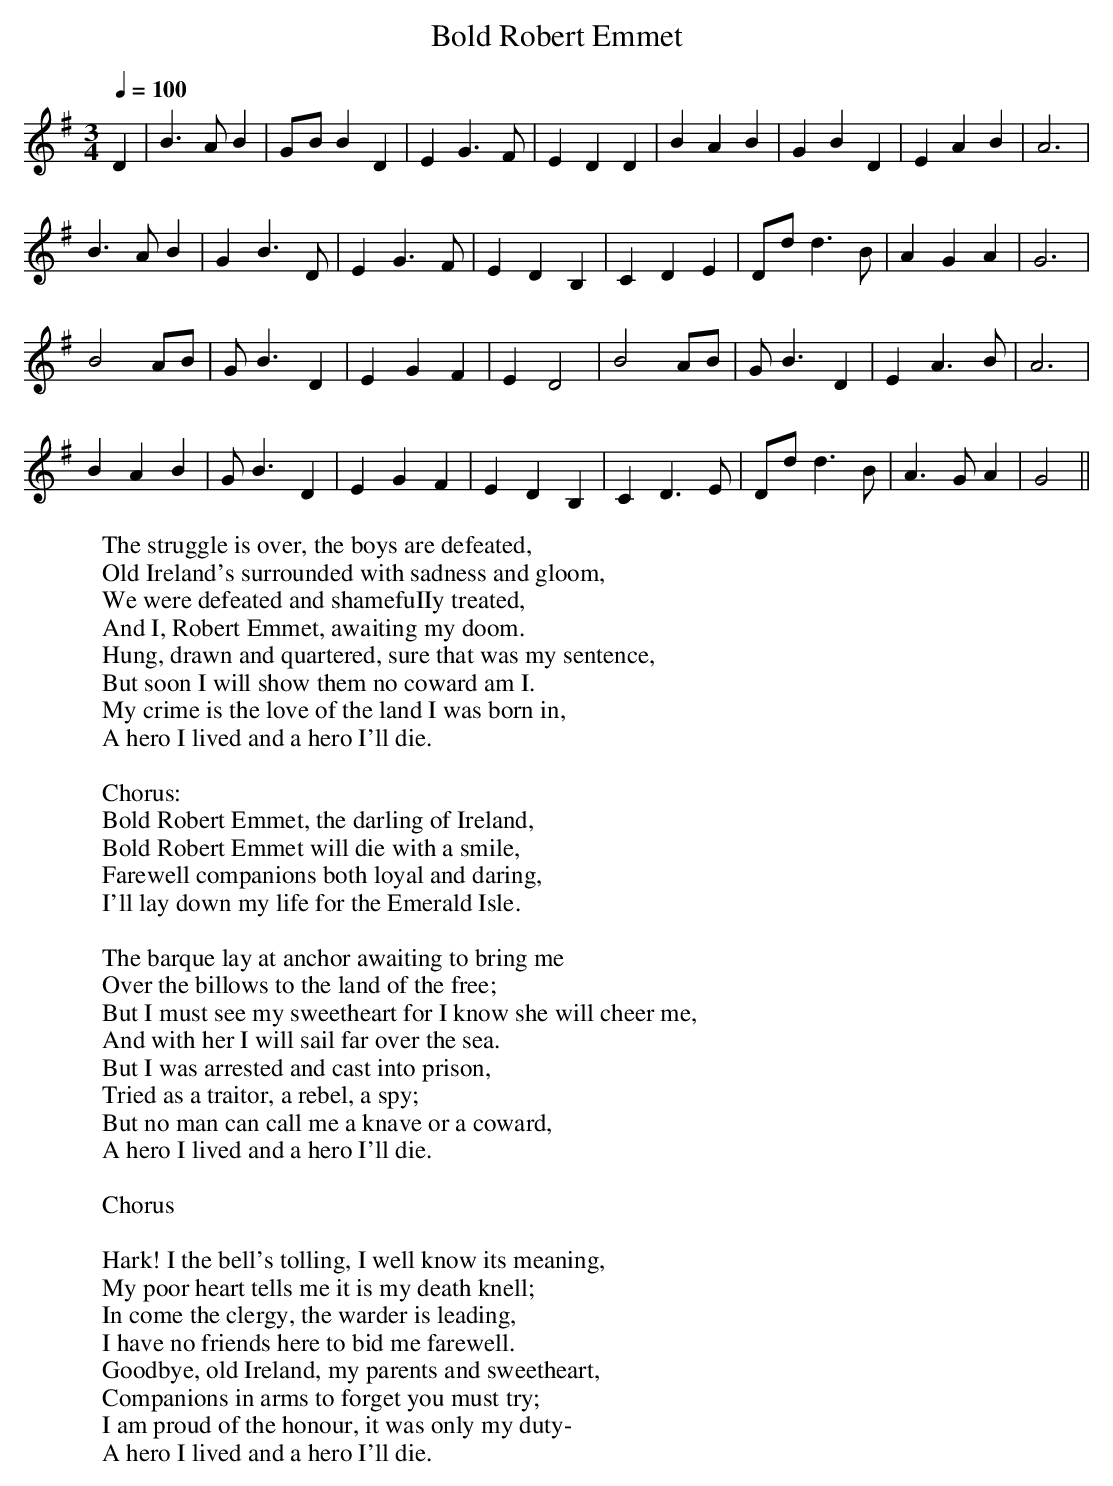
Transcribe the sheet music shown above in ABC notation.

X:1
T:Bold Robert Emmet
M:3/4
L:1/8
Q:1/4=100
W:The struggle is over, the boys are defeated,
W:Old Ireland's surrounded with sadness and gloom,
W:We were defeated and shamefuIIy treated,
W:And I, Robert Emmet, awaiting my doom.
W:Hung, drawn and quartered, sure that was my sentence,
W:But soon I will show them no coward am I.
W:My crime is the love of the land I was born in,
W:A hero I lived and a hero I'll die.
W:
W:  Chorus:
W:  Bold Robert Emmet, the darling of Ireland,
W:  Bold Robert Emmet will die with a smile,
W:  Farewell companions both loyal and daring,
W:  I'll lay down my life for the Emerald Isle.
W:
W:The barque lay at anchor awaiting to bring me
W:Over the billows to the land of the free;
W:But I must see my sweetheart for I know she will cheer me,
W:And with her I will sail far over the sea.
W:But I was arrested and cast into prison,
W:Tried as a traitor, a rebel, a spy;
W:But no man can call me a knave or a coward,
W:A hero I lived and a hero I'll die.
W:
W:  Chorus
W:
W:Hark! I the bell's tolling, I well know its meaning,
W:My poor heart tells me it is my death knell;
W:In come the clergy, the warder is leading,
W:I have no friends here to bid me farewell.
W:Goodbye, old Ireland, my parents and sweetheart,
W:Companions in arms to forget you must try;
W:I am proud of the honour, it was only my duty-
W:A hero I lived and a hero I'll die.
K:G
D2|B3A B2|G-B B2 D2|E2 G3F|E2 D2 D2|\
B2 A2 B2|G2 B2 D2|E2 A2 B2|A6|
B3A B2|G2 B3D|E2 G3F|E2 D2 B,2|\
C2 D2 E2|D-d d3B|A2 G2 A2|G6|
B4 AB|GB3 D2|E2 G2 F2|E2 D4|\
B4 AB|GB3 D2|E2 A3B|A6|
B2 A2 B2|GB3 D2|E2 G2 F2|E2 D2 B,2|\
C2 D3E|D-d d3B|A3G A2|G4||
